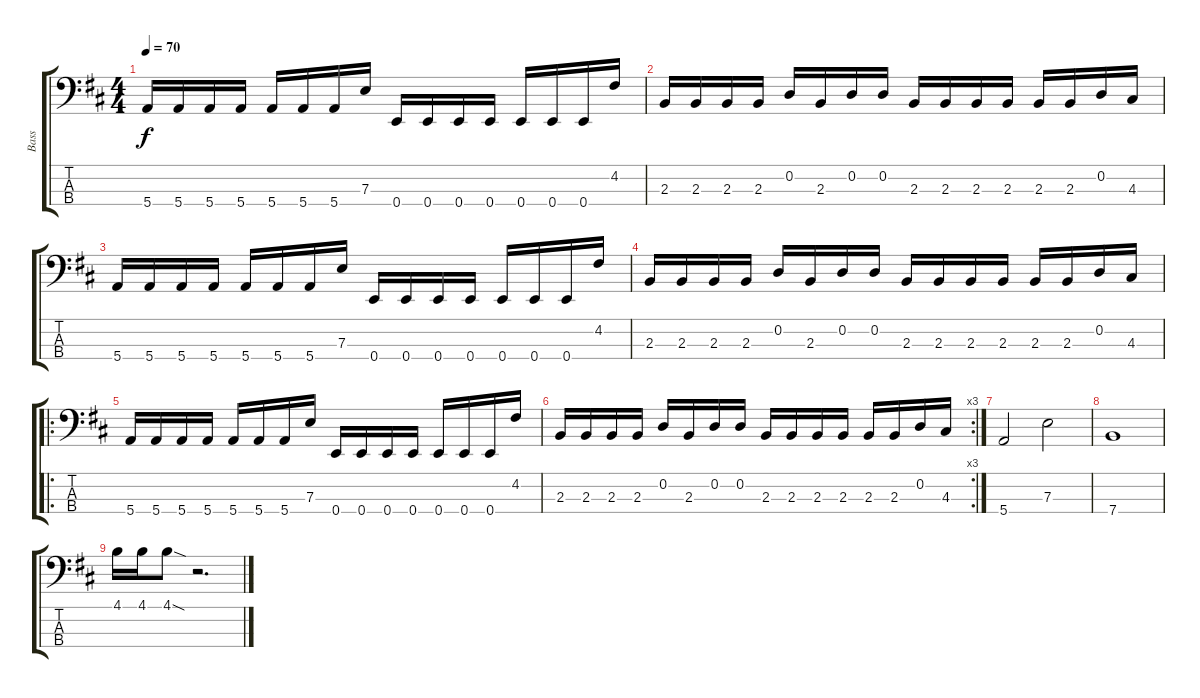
\track ("Bass" "Bass") {instrument electricbassfinger}
\staff {score tabs}
\tuning (G2 D2 A1 E1) {hide}
\ts (4 4)
\tempo 70
\clef f4
\ks bminor
5.4.16{dy f} 5.4.16 5.4.16 5.4.16 5.4.16 5.4.16 5.4.16 7.3.16 0.4.16 0.4.16 0.4.16 0.4.16 0.4.16 0.4.16 0.4.16 4.2.16 |
2.3.16 2.3.16 2.3.16 2.3.16 0.2.16 2.3.16 0.2.16 0.2.16 2.3.16 2.3.16 2.3.16 2.3.16 2.3.16 2.3.16 0.2.16 4.3.16 |
5.4.16 5.4.16 5.4.16 5.4.16 5.4.16 5.4.16 5.4.16 7.3.16 0.4.16 0.4.16 0.4.16 0.4.16 0.4.16 0.4.16 0.4.16 4.2.16 |
2.3.16 2.3.16 2.3.16 2.3.16 0.2.16 2.3.16 0.2.16 0.2.16 2.3.16 2.3.16 2.3.16 2.3.16 2.3.16 2.3.16 0.2.16 4.3.16 |
\ro
5.4.16 5.4.16 5.4.16 5.4.16 5.4.16 5.4.16 5.4.16 7.3.16 0.4.16 0.4.16 0.4.16 0.4.16 0.4.16 0.4.16 0.4.16 4.2.16 |
\rc 3
2.3.16 2.3.16 2.3.16 2.3.16 0.2.16 2.3.16 0.2.16 0.2.16 2.3.16 2.3.16 2.3.16 2.3.16 2.3.16 2.3.16 0.2.16 4.3.16 |
5.4.2 7.3.2 |
7.4.1 |
4.1.16 4.1.16 4.1{sod}.8 r.2{d}
